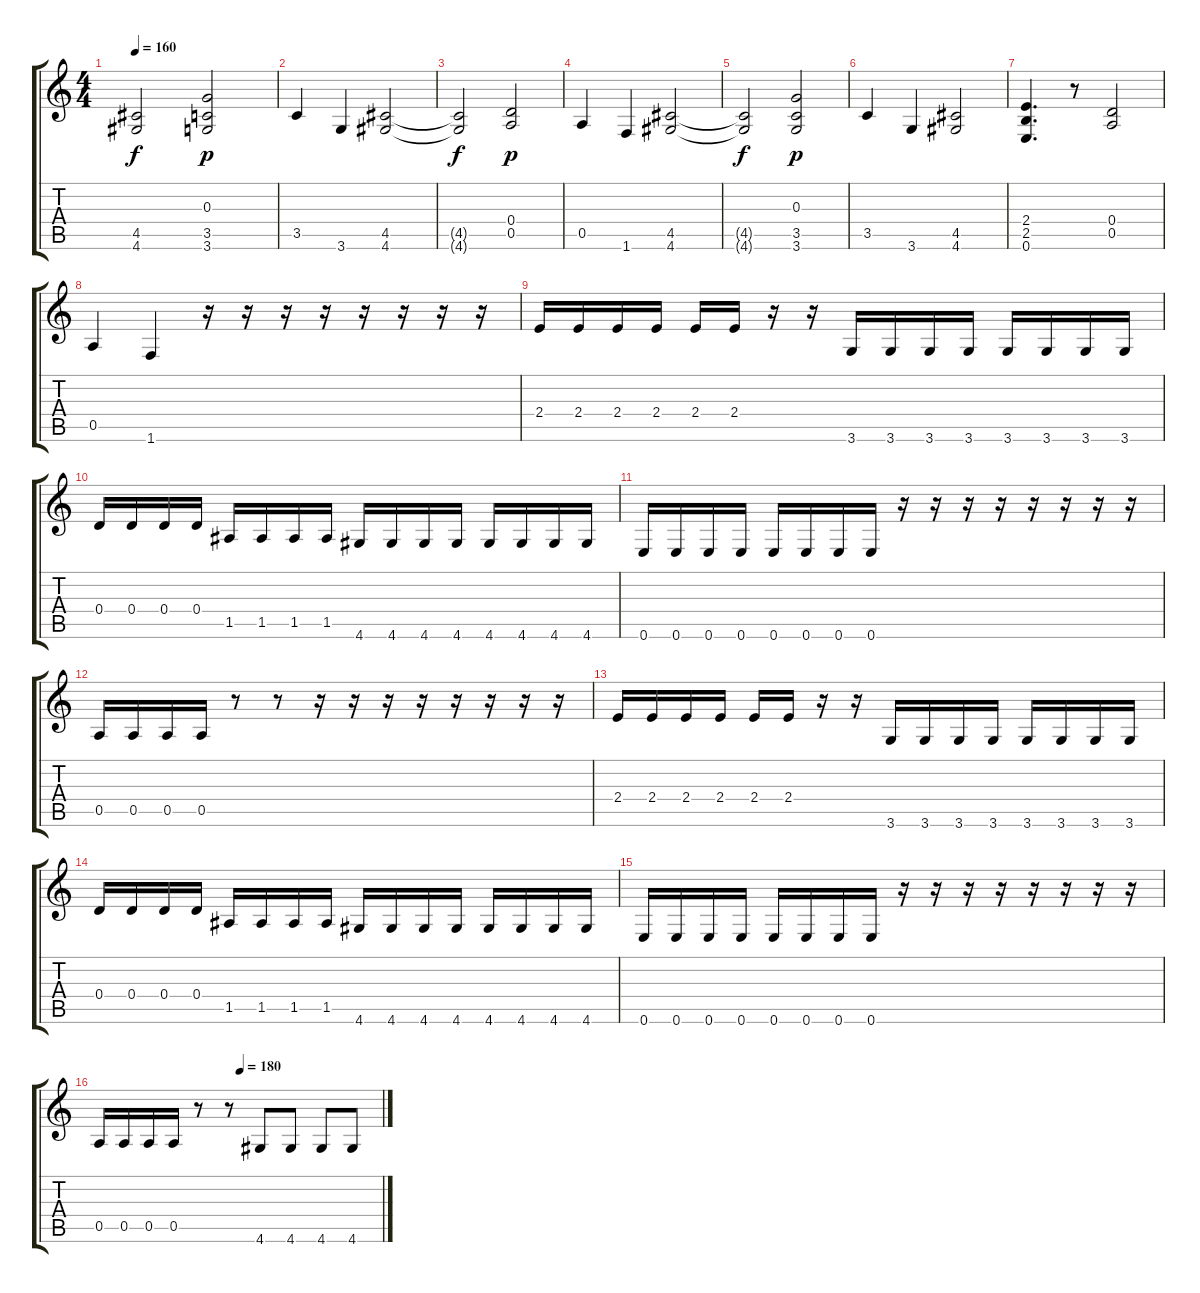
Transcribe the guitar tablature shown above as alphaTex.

\track "" {instrument distortionguitar}
\staff {score tabs}
\tuning (E4 B3 G3 D3 A2 E2) {hide}
\ts (4 4)
\tempo 160
\clef g2
\ks c
(4.5{t} 4.6{t}).2{dy f} (0.3 3.5 3.6).2{dy p} |
3.5.4 3.6.4 (4.5 4.6).2 |
(4.5{t} 4.6{t}).2{dy f} (0.4 0.5).2{dy p} |
0.5.4 1.6.4 (4.5 4.6).2 |
(4.5{t} 4.6{t}).2{dy f} (0.3 3.5 3.6).2{dy p} |
3.5.4 3.6.4 (4.5 4.6).2 |
(2.4 2.5 0.6).4{d} r.8 (0.4 0.5).2 |
0.5.4 1.6.4 r.16 r.16 r.16 r.16 r.16 r.16 r.16 r.16 |
2.4.16 2.4.16 2.4.16 2.4.16 2.4.16 2.4.16 r.16 r.16 3.6.16 3.6.16 3.6.16 3.6.16 3.6.16 3.6.16 3.6.16 3.6.16 |
0.4.16 0.4.16 0.4.16 0.4.16 1.5.16 1.5.16 1.5.16 1.5.16 4.6.16 4.6.16 4.6.16 4.6.16 4.6.16 4.6.16 4.6.16 4.6.16 |
0.6.16 0.6.16 0.6.16 0.6.16 0.6.16 0.6.16 0.6.16 0.6.16 r.16 r.16 r.16 r.16 r.16 r.16 r.16 r.16 |
0.5.16 0.5.16 0.5.16 0.5.16 r.8 r.8 r.16 r.16 r.16 r.16 r.16 r.16 r.16 r.16 |
2.4.16 2.4.16 2.4.16 2.4.16 2.4.16 2.4.16 r.16 r.16 3.6.16 3.6.16 3.6.16 3.6.16 3.6.16 3.6.16 3.6.16 3.6.16 |
0.4.16 0.4.16 0.4.16 0.4.16 1.5.16 1.5.16 1.5.16 1.5.16 4.6.16 4.6.16 4.6.16 4.6.16 4.6.16 4.6.16 4.6.16 4.6.16 |
0.6.16 0.6.16 0.6.16 0.6.16 0.6.16 0.6.16 0.6.16 0.6.16 r.16 r.16 r.16 r.16 r.16 r.16 r.16 r.16 |
\tempo (180 0.5)
0.5.16 0.5.16 0.5.16 0.5.16 r.8 r.8 4.6.8 4.6.8 4.6.8 4.6.8
